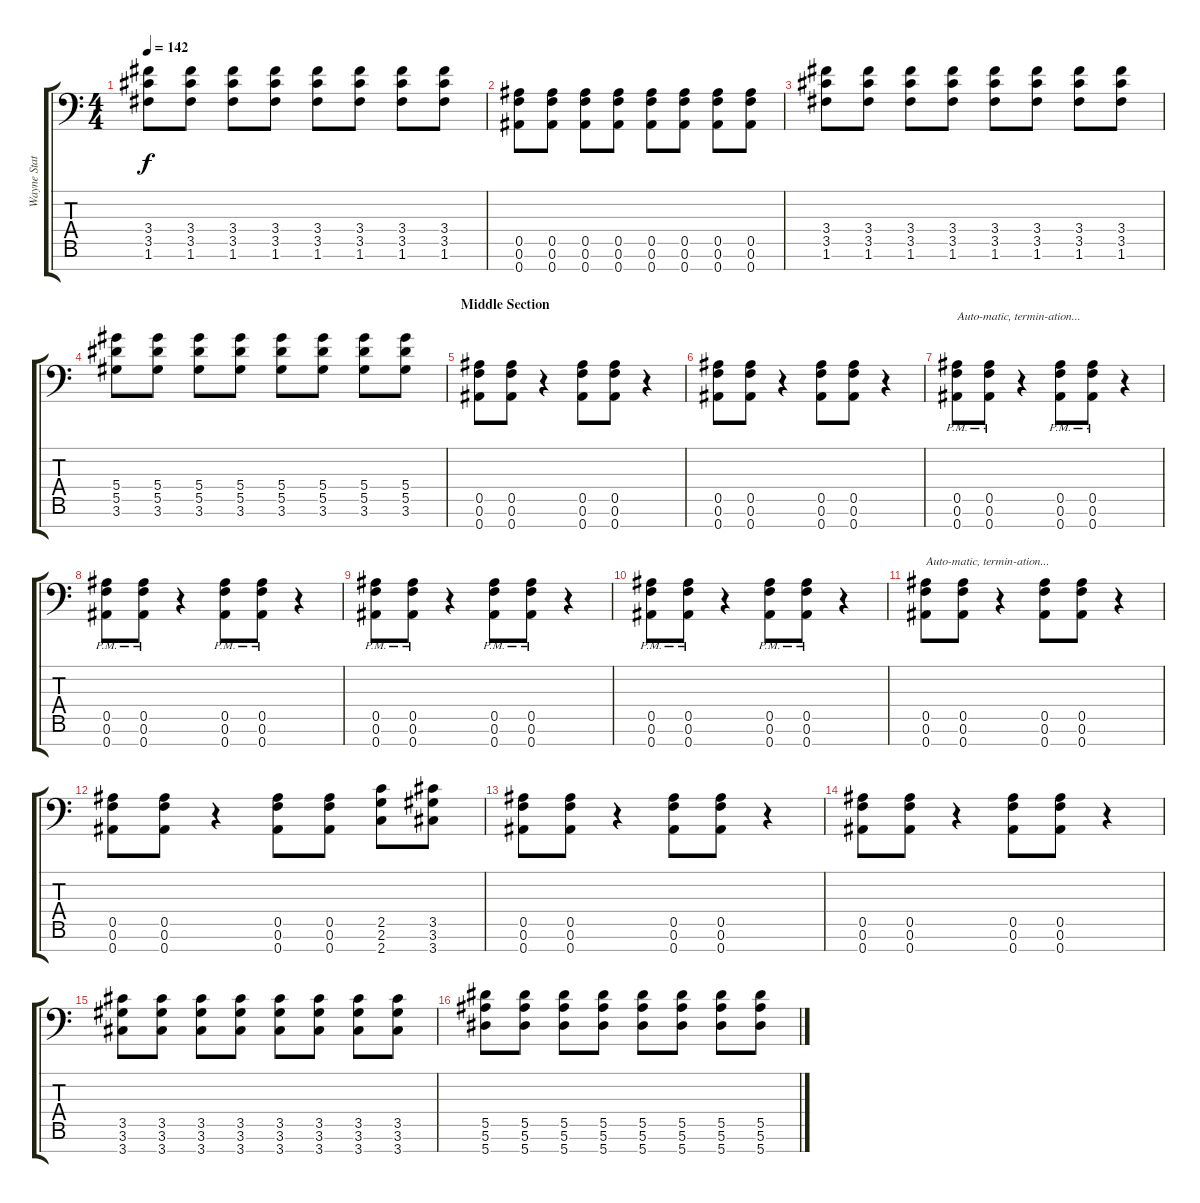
\track ("Wayne Static" "Wayne Stat") {instrument distortionguitar}
\staff {score tabs}
\tuning (F4 C4 Ab3 Eb3 Bb2 F2 Bb1) {hide}
\ts (4 4)
\tempo 142
\clef f4
\ks c
(3.4 3.5 1.6).8{dy f} (3.4 3.5 1.6).8 (3.4 3.5 1.6).8 (3.4 3.5 1.6).8 (3.4 3.5 1.6).8 (3.4 3.5 1.6).8 (3.4 3.5 1.6).8 (3.4 3.5 1.6).8 |
(0.5 0.6 0.7).8 (0.5 0.6 0.7).8 (0.5 0.6 0.7).8 (0.5 0.6 0.7).8 (0.5 0.6 0.7).8 (0.5 0.6 0.7).8 (0.5 0.6 0.7).8 (0.5 0.6 0.7).8 |
(3.4 3.5 1.6).8 (3.4 3.5 1.6).8 (3.4 3.5 1.6).8 (3.4 3.5 1.6).8 (3.4 3.5 1.6).8 (3.4 3.5 1.6).8 (3.4 3.5 1.6).8 (3.4 3.5 1.6).8 |
(5.4 5.5 3.6).8 (5.4 5.5 3.6).8 (5.4 5.5 3.6).8 (5.4 5.5 3.6).8 (5.4 5.5 3.6).8 (5.4 5.5 3.6).8 (5.4 5.5 3.6).8 (5.4 5.5 3.6).8 |
\section ("" "Middle Section")
(0.5 0.6 0.7).8 (0.5 0.6 0.7).8 r.4 (0.5 0.6 0.7).8 (0.5 0.6 0.7).8 r.4 |
(0.5 0.6 0.7).8 (0.5 0.6 0.7).8 r.4 (0.5 0.6 0.7).8 (0.5 0.6 0.7).8 r.4 |
(0.5{pm} 0.6{pm} 0.7{pm}).8{txt "Auto-matic, termin-ation..."} (0.5{pm} 0.6{pm} 0.7{pm}).8 r.4 (0.5{pm} 0.6{pm} 0.7{pm}).8 (0.5{pm} 0.6{pm} 0.7{pm}).8 r.4 |
(0.5{pm} 0.6{pm} 0.7{pm}).8 (0.5{pm} 0.6{pm} 0.7{pm}).8 r.4 (0.5{pm} 0.6{pm} 0.7{pm}).8 (0.5{pm} 0.6{pm} 0.7{pm}).8 r.4 |
(0.5{pm} 0.6{pm} 0.7{pm}).8 (0.5{pm} 0.6{pm} 0.7{pm}).8 r.4 (0.5{pm} 0.6{pm} 0.7{pm}).8 (0.5{pm} 0.6{pm} 0.7{pm}).8 r.4 |
(0.5{pm} 0.6{pm} 0.7{pm}).8 (0.5{pm} 0.6{pm} 0.7{pm}).8 r.4 (0.5{pm} 0.6{pm} 0.7{pm}).8 (0.5{pm} 0.6{pm} 0.7{pm}).8 r.4 |
(0.5 0.6 0.7).8{txt "Auto-matic, termin-ation..."} (0.5 0.6 0.7).8 r.4 (0.5 0.6 0.7).8 (0.5 0.6 0.7).8 r.4 |
(0.5 0.6 0.7).8 (0.5 0.6 0.7).8 r.4 (0.5 0.6 0.7).8 (0.5 0.6 0.7).8 (2.5 2.6 2.7).8 (3.5 3.6 3.7).8 |
(0.5 0.6 0.7).8 (0.5 0.6 0.7).8 r.4 (0.5 0.6 0.7).8 (0.5 0.6 0.7).8 r.4 |
(0.5 0.6 0.7).8 (0.5 0.6 0.7).8 r.4 (0.5 0.6 0.7).8 (0.5 0.6 0.7).8 r.4 |
(3.5 3.6 3.7).8 (3.5 3.6 3.7).8 (3.5 3.6 3.7).8 (3.5 3.6 3.7).8 (3.5 3.6 3.7).8 (3.5 3.6 3.7).8 (3.5 3.6 3.7).8 (3.5 3.6 3.7).8 |
(5.5 5.6 5.7).8 (5.5 5.6 5.7).8 (5.5 5.6 5.7).8 (5.5 5.6 5.7).8 (5.5 5.6 5.7).8 (5.5 5.6 5.7).8 (5.5 5.6 5.7).8 (5.5 5.6 5.7).8
